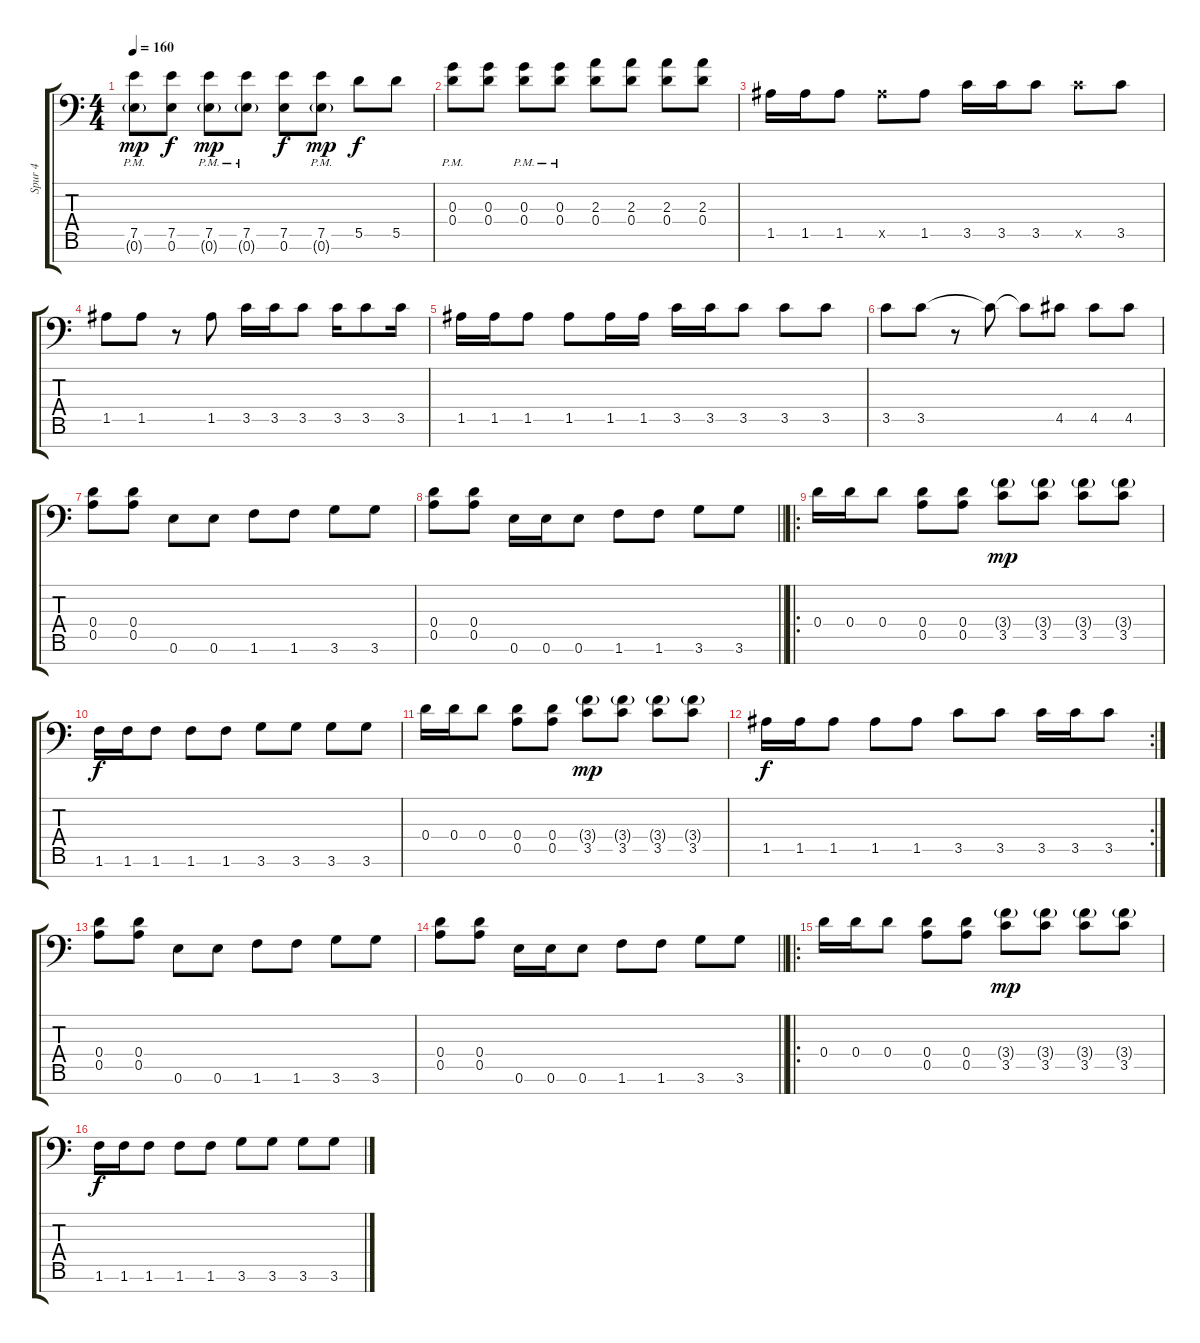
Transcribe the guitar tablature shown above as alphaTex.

\track ("Spur 4" "Spur 4") {instrument distortionguitar}
\staff {score tabs}
\tuning (E4 B3 G3 D3 A2 E2 C-1) {hide}
\ts (4 4)
\tempo 160
\clef f4
\ks c
(7.5{pm} 0.6{g}).8{dy mp} (7.5 0.6).8{dy f} (7.5{pm} 0.6{g}).8{dy mp} (7.5{pm} 0.6{g}).8 (7.5 0.6).8{dy f} (7.5{pm} 0.6{g}).8{dy mp} 5.5.8{dy f} 5.5.8 |
(0.3{pm} 0.4).8 (0.3 0.4).8 (0.3{pm} 0.4).8 (0.3{pm} 0.4).8 (2.3 0.4).8 (2.3 0.4).8 (2.3 0.4).8 (2.3 0.4).8 |
1.5.16 1.5.16 1.5.8 1.5{x}.8 1.5.8 3.5.16 3.5.16 3.5.8 3.5{x}.8 3.5.8 |
1.5.8 1.5.8 r.8 1.5.8 3.5.16 3.5.16 3.5.8 3.5.16 3.5.8 3.5.16 |
1.5.16 1.5.16 1.5.8 1.5.8 1.5.16 1.5.16 3.5.16 3.5.16 3.5.8 3.5.8 3.5.8 |
3.5.8 3.5.8 r.8 3.5{t}.8 3.5{t}.8 4.5.8 4.5.8 4.5.8 |
(0.4 0.5).8 (0.4 0.5).8 0.6.8 0.6.8 1.6.8 1.6.8 3.6.8 3.6.8 |
\barLineRight lightlight
(0.4 0.5).8 (0.4 0.5).8 0.6.16 0.6.16 0.6.8 1.6.8 1.6.8 3.6.8 3.6.8 |
\ro
0.4.16 0.4.16 0.4.8 (0.4 0.5).8 (0.4 0.5).8 (3.4{g} 3.5).8{dy mp} (3.4{g} 3.5).8 (3.4{g} 3.5).8 (3.4{g} 3.5).8 |
1.6.16{dy f} 1.6.16 1.6.8 1.6.8 1.6.8 3.6.8 3.6.8 3.6.8 3.6.8 |
0.4.16 0.4.16 0.4.8 (0.4 0.5).8 (0.4 0.5).8 (3.4{g} 3.5).8{dy mp} (3.4{g} 3.5).8 (3.4{g} 3.5).8 (3.4{g} 3.5).8 |
\rc 2
1.5.16{dy f} 1.5.16 1.5.8 1.5.8 1.5.8 3.5.8 3.5.8 3.5.16 3.5.16 3.5.8 |
(0.4 0.5).8 (0.4 0.5).8 0.6.8 0.6.8 1.6.8 1.6.8 3.6.8 3.6.8 |
\barLineRight lightlight
(0.4 0.5).8 (0.4 0.5).8 0.6.16 0.6.16 0.6.8 1.6.8 1.6.8 3.6.8 3.6.8 |
\ro
0.4.16 0.4.16 0.4.8 (0.4 0.5).8 (0.4 0.5).8 (3.4{g} 3.5).8{dy mp} (3.4{g} 3.5).8 (3.4{g} 3.5).8 (3.4{g} 3.5).8 |
1.6.16{dy f} 1.6.16 1.6.8 1.6.8 1.6.8 3.6.8 3.6.8 3.6.8 3.6.8
